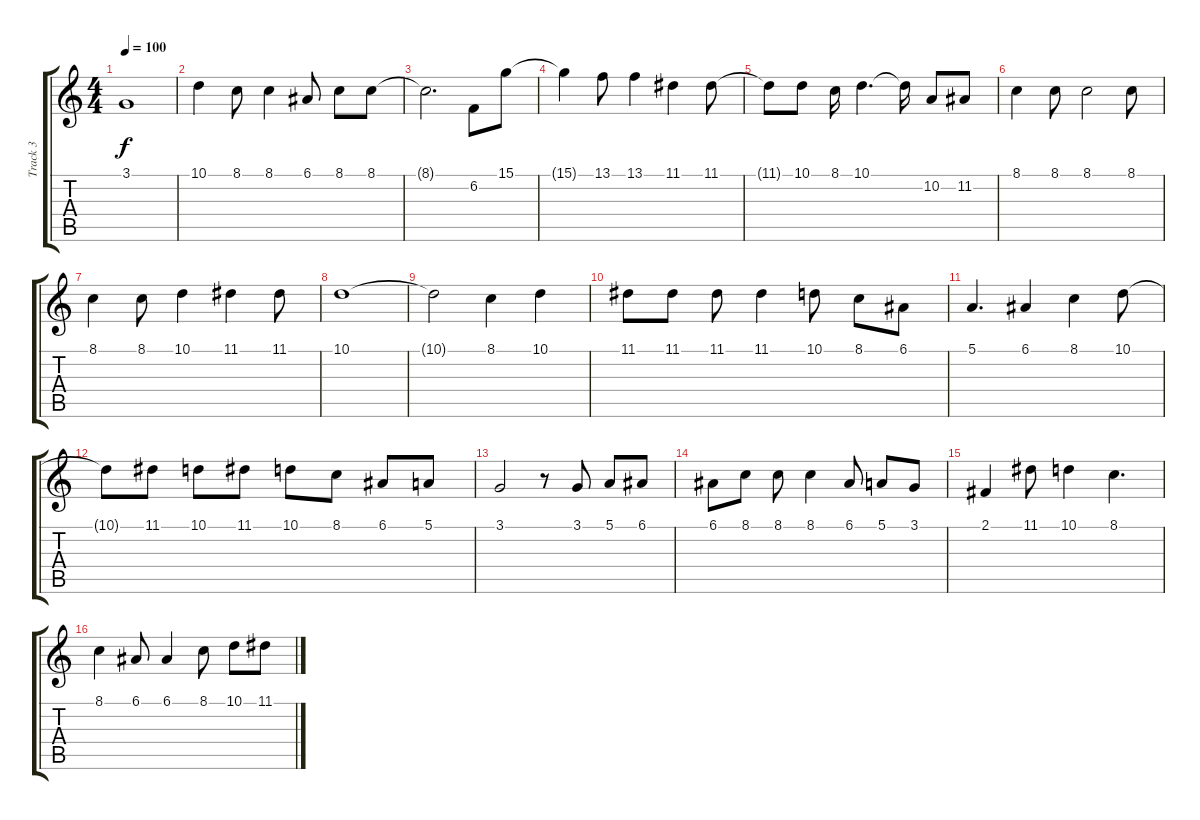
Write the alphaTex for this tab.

\track ("Track 3" "Track 3") {instrument acousticgrandpiano}
\staff {score tabs}
\tuning (E4 B3 G3 D3 A2 E2) {hide}
\ts (4 4)
\tempo 100
\clef g2
\ks c
3.1.1{dy f} |
10.1.4 8.1.8 8.1.4 6.1.8 8.1.8 8.1.8 |
8.1{t}.2{d} 6.2.8 15.1.8 |
15.1{t}.4 13.1.8 13.1.4 11.1.4 11.1.8 |
11.1{t}.8 10.1.8 8.1.16 10.1.4{d} 10.1{t}.16 10.2.8 11.2.8 |
8.1.4 8.1.8 8.1.2 8.1.8 |
8.1.4 8.1.8 10.1.4 11.1.4 11.1.8 |
10.1.1 |
10.1{t}.2 8.1.4 10.1.4 |
11.1.8 11.1.8 11.1.8 11.1.4 10.1.8 8.1.8 6.1.8 |
5.1.4{d} 6.1.4 8.1.4 10.1.8 |
10.1{t}.8 11.1.8 10.1.8 11.1.8 10.1.8 8.1.8 6.1.8 5.1.8 |
3.1.2 r.8 3.1.8 5.1.8 6.1.8 |
6.1.8 8.1.8 8.1.8 8.1.4 6.1.8 5.1.8 3.1.8 |
2.1.4 11.1.8 10.1.4 8.1.4{d} |
8.1.4 6.1.8 6.1.4 8.1.8 10.1.8 11.1.8
